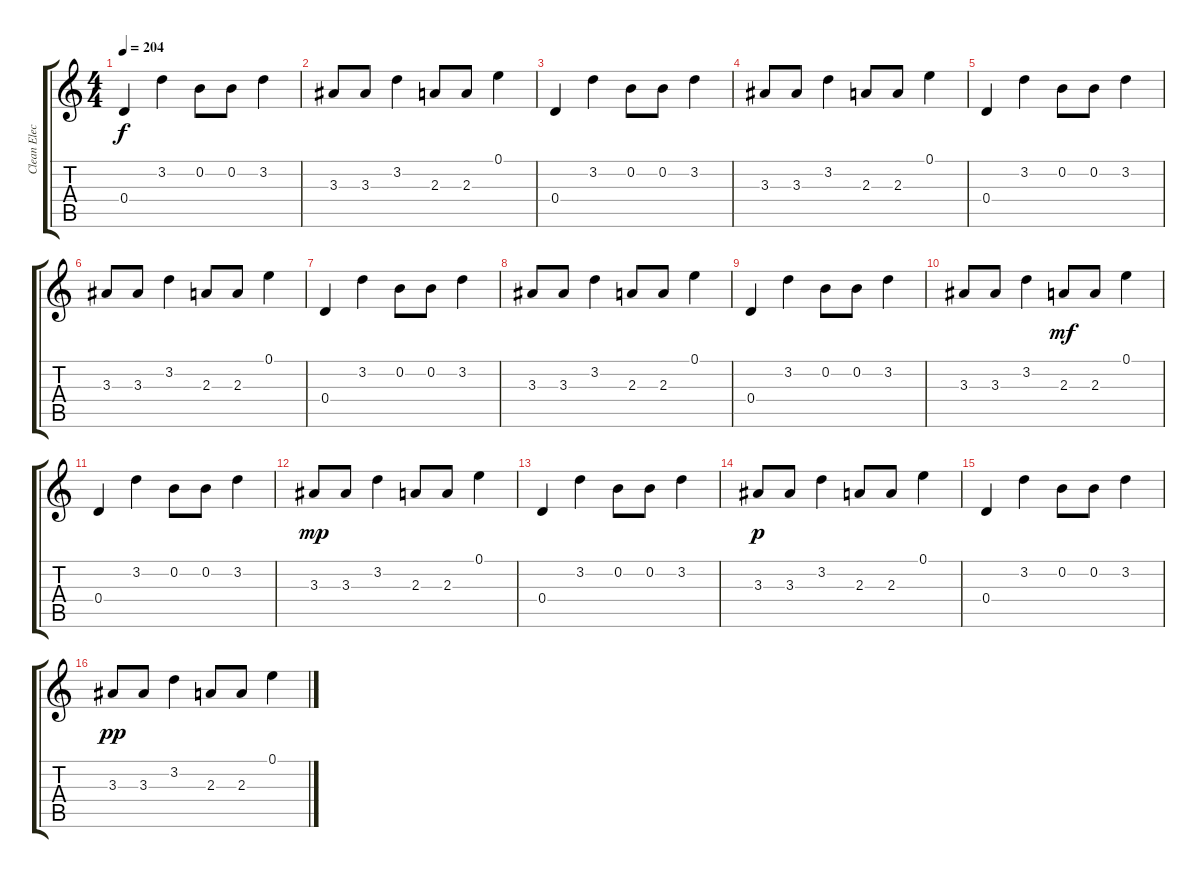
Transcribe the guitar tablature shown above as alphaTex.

\track ("Clean Electric Guitar" "Clean Elec") {instrument electricguitarclean}
\staff {score tabs}
\tuning (E4 B3 G3 D3 A2 E2) {hide}
\ts (4 4)
\tempo 204
\clef g2
\ks c
0.4.4{dy f} 3.2.4 0.2.8 0.2.8 3.2.4 |
3.3.8 3.3.8 3.2.4 2.3.8 2.3.8 0.1.4 |
0.4.4 3.2.4 0.2.8 0.2.8 3.2.4 |
3.3.8 3.3.8 3.2.4 2.3.8 2.3.8 0.1.4 |
0.4.4 3.2.4 0.2.8 0.2.8 3.2.4 |
3.3.8 3.3.8 3.2.4 2.3.8 2.3.8 0.1.4 |
0.4.4 3.2.4 0.2.8 0.2.8 3.2.4 |
3.3.8 3.3.8 3.2.4 2.3.8 2.3.8 0.1.4 |
0.4.4 3.2.4 0.2.8 0.2.8 3.2.4 |
3.3.8 3.3.8 3.2.4 2.3.8{dy mf} 2.3.8 0.1.4 |
0.4.4 3.2.4 0.2.8 0.2.8 3.2.4 |
3.3.8{dy mp} 3.3.8 3.2.4 2.3.8 2.3.8 0.1.4 |
0.4.4 3.2.4 0.2.8 0.2.8 3.2.4 |
3.3.8{dy p} 3.3.8 3.2.4 2.3.8 2.3.8 0.1.4 |
0.4.4 3.2.4 0.2.8 0.2.8 3.2.4 |
3.3.8{dy pp} 3.3.8 3.2.4 2.3.8 2.3.8 0.1.4
